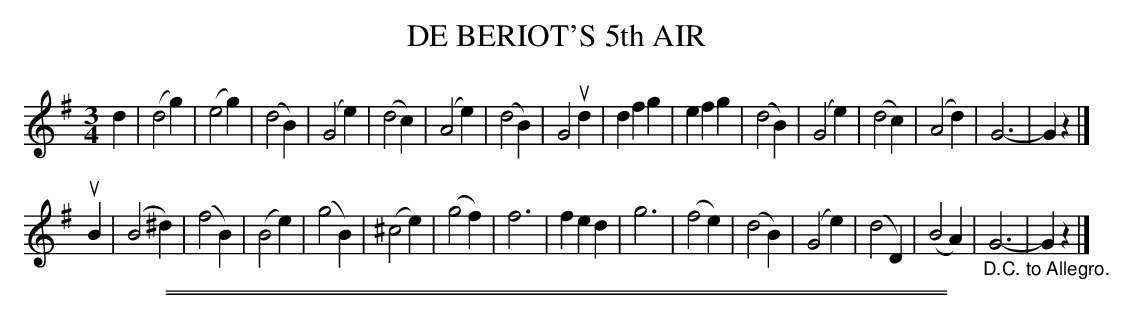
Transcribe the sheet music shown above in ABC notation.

X:1
T: DE BERIOT'S 5th AIR
M: 3/4
L: 1/4
K: G
d |\
(d2g) | (e2g) | (d2B) | (G2e) |\
(d2c) | (A2e) | (d2B) | G2 ud |\
dfg | efg | (d2B) | (G2e) |\
(d2c) | (A2d) | G3- | Gz |]
uB |\
(B2^d) | (f2B) | (B2e) | (g2B) |\
(^c2e) | (g2f) | f3 | fed |\
g3 | (f2e) | (d2B) | (G2e) |\
(d2D) | (B2A) | "_D.C. to Allegro."G3- | Gz |]
